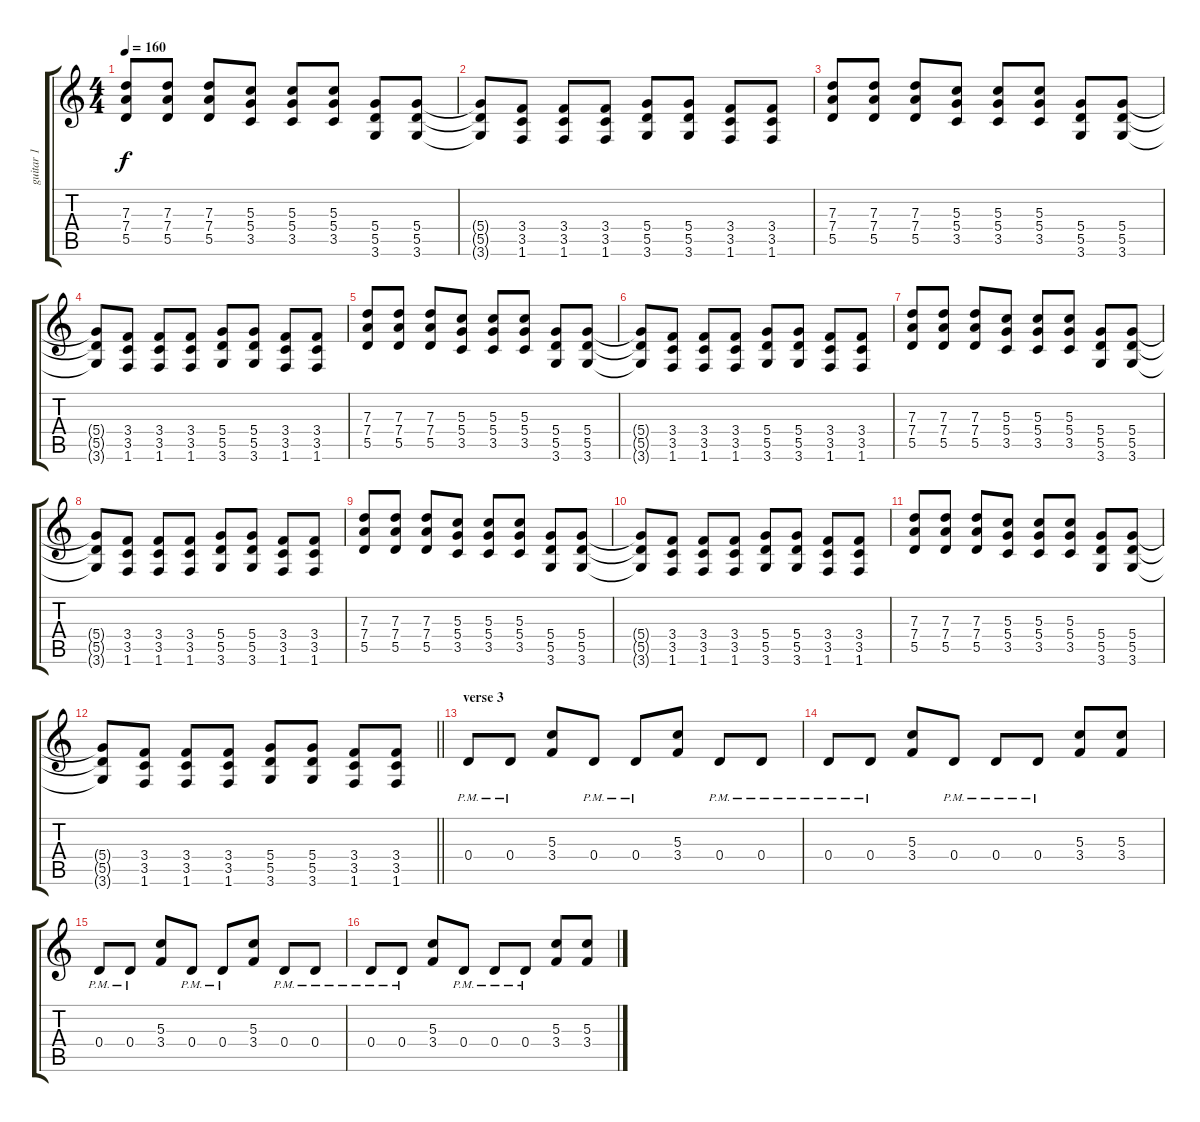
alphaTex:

\track ("guitar 1" "guitar 1") {instrument distortionguitar}
\staff {score tabs}
\tuning (E4 B3 G3 D3 A2 E2) {hide}
\ts (4 4)
\tempo 160
\clef g2
\ks c
(7.3 7.4 5.5).8{dy f} (7.3 7.4 5.5).8 (7.3 7.4 5.5).8 (5.3 5.4 3.5).8 (5.3 5.4 3.5).8 (5.3 5.4 3.5).8 (5.4 5.5 3.6).8 (5.4 5.5 3.6).8 |
(5.4{t} 5.5{t} 3.6{t}).8 (3.4 3.5 1.6).8 (3.4 3.5 1.6).8 (3.4 3.5 1.6).8 (5.4 5.5 3.6).8 (5.4 5.5 3.6).8 (3.4 3.5 1.6).8 (3.4 3.5 1.6).8 |
(7.3 7.4 5.5).8 (7.3 7.4 5.5).8 (7.3 7.4 5.5).8 (5.3 5.4 3.5).8 (5.3 5.4 3.5).8 (5.3 5.4 3.5).8 (5.4 5.5 3.6).8 (5.4 5.5 3.6).8 |
(5.4{t} 5.5{t} 3.6{t}).8 (3.4 3.5 1.6).8 (3.4 3.5 1.6).8 (3.4 3.5 1.6).8 (5.4 5.5 3.6).8 (5.4 5.5 3.6).8 (3.4 3.5 1.6).8 (3.4 3.5 1.6).8 |
(7.3 7.4 5.5).8 (7.3 7.4 5.5).8 (7.3 7.4 5.5).8 (5.3 5.4 3.5).8 (5.3 5.4 3.5).8 (5.3 5.4 3.5).8 (5.4 5.5 3.6).8 (5.4 5.5 3.6).8 |
(5.4{t} 5.5{t} 3.6{t}).8 (3.4 3.5 1.6).8 (3.4 3.5 1.6).8 (3.4 3.5 1.6).8 (5.4 5.5 3.6).8 (5.4 5.5 3.6).8 (3.4 3.5 1.6).8 (3.4 3.5 1.6).8 |
(7.3 7.4 5.5).8 (7.3 7.4 5.5).8 (7.3 7.4 5.5).8 (5.3 5.4 3.5).8 (5.3 5.4 3.5).8 (5.3 5.4 3.5).8 (5.4 5.5 3.6).8 (5.4 5.5 3.6).8 |
(5.4{t} 5.5{t} 3.6{t}).8 (3.4 3.5 1.6).8 (3.4 3.5 1.6).8 (3.4 3.5 1.6).8 (5.4 5.5 3.6).8 (5.4 5.5 3.6).8 (3.4 3.5 1.6).8 (3.4 3.5 1.6).8 |
(7.3 7.4 5.5).8 (7.3 7.4 5.5).8 (7.3 7.4 5.5).8 (5.3 5.4 3.5).8 (5.3 5.4 3.5).8 (5.3 5.4 3.5).8 (5.4 5.5 3.6).8 (5.4 5.5 3.6).8 |
(5.4{t} 5.5{t} 3.6{t}).8 (3.4 3.5 1.6).8 (3.4 3.5 1.6).8 (3.4 3.5 1.6).8 (5.4 5.5 3.6).8 (5.4 5.5 3.6).8 (3.4 3.5 1.6).8 (3.4 3.5 1.6).8 |
(7.3 7.4 5.5).8 (7.3 7.4 5.5).8 (7.3 7.4 5.5).8 (5.3 5.4 3.5).8 (5.3 5.4 3.5).8 (5.3 5.4 3.5).8 (5.4 5.5 3.6).8 (5.4 5.5 3.6).8 |
\barLineRight lightlight
(5.4{t} 5.5{t} 3.6{t}).8 (3.4 3.5 1.6).8 (3.4 3.5 1.6).8 (3.4 3.5 1.6).8 (5.4 5.5 3.6).8 (5.4 5.5 3.6).8 (3.4 3.5 1.6).8 (3.4 3.5 1.6).8 |
\section ("" "verse 3")
0.4{pm}.8{volume 13} 0.4{pm}.8 (5.3 3.4).8 0.4{pm}.8 0.4{pm}.8 (5.3 3.4).8 0.4{pm}.8 0.4{pm}.8 |
0.4{pm}.8 0.4{pm}.8 (5.3 3.4).8 0.4{pm}.8 0.4{pm}.8 0.4{pm}.8 (5.3 3.4).8 (5.3 3.4).8 |
0.4{pm}.8 0.4{pm}.8 (5.3 3.4).8 0.4{pm}.8 0.4{pm}.8 (5.3 3.4).8 0.4{pm}.8 0.4{pm}.8 |
0.4{pm}.8 0.4{pm}.8 (5.3 3.4).8 0.4{pm}.8 0.4{pm}.8 0.4{pm}.8 (5.3 3.4).8 (5.3 3.4).8
